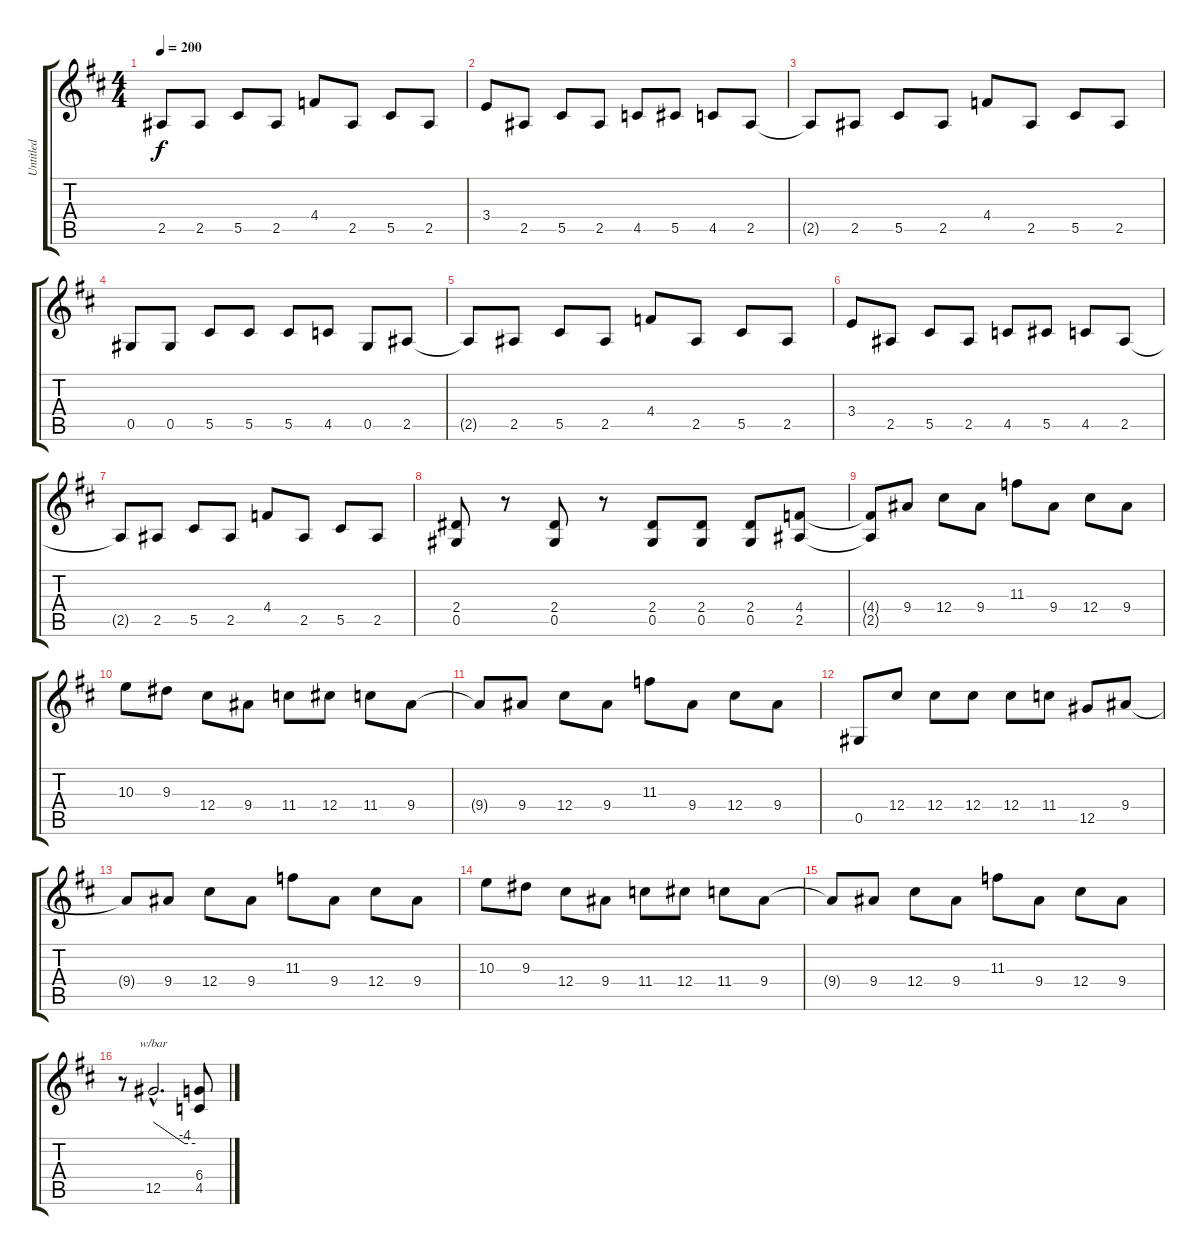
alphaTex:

\track ("Untitled" "Untitled") {instrument distortionguitar}
\staff {score tabs}
\tuning (Eb4 Bb3 Gb3 Db3 Ab2 Eb2) {hide}
\ts (4 4)
\tempo 200
\clef g2
\ks d
2.5.8{dy f} 2.5.8 5.5.8 2.5.8 4.4.8 2.5.8 5.5.8 2.5.8 |
3.4.8 2.5.8 5.5.8 2.5.8 4.5.8 5.5.8 4.5.8 2.5.8 |
2.5{t}.8 2.5.8 5.5.8 2.5.8 4.4.8 2.5.8 5.5.8 2.5.8 |
0.5.8 0.5.8 5.5.8 5.5.8 5.5.8 4.5.8 0.5.8 2.5.8 |
2.5{t}.8 2.5.8 5.5.8 2.5.8 4.4.8 2.5.8 5.5.8 2.5.8 |
3.4.8 2.5.8 5.5.8 2.5.8 4.5.8 5.5.8 4.5.8 2.5.8 |
2.5{t}.8 2.5.8 5.5.8 2.5.8 4.4.8 2.5.8 5.5.8 2.5.8 |
(2.4 0.5).8 r.8 (2.4 0.5).8 r.8 (2.4 0.5).8 (2.4 0.5).8 (2.4 0.5).8 (4.4 2.5).8 |
(4.4{t} 2.5{t}).8 9.4.8 12.4.8 9.4.8 11.3.8 9.4.8 12.4.8 9.4.8 |
10.3.8 9.3.8 12.4.8 9.4.8 11.4.8 12.4.8 11.4.8 9.4.8 |
9.4{t}.8 9.4.8 12.4.8 9.4.8 11.3.8 9.4.8 12.4.8 9.4.8 |
0.5.8 12.4.8 12.4.8 12.4.8 12.4.8 11.4.8 12.5.8 9.4.8 |
9.4{t}.8 9.4.8 12.4.8 9.4.8 11.3.8 9.4.8 12.4.8 9.4.8 |
10.3.8 9.3.8 12.4.8 9.4.8 11.4.8 12.4.8 11.4.8 9.4.8 |
9.4{t}.8 9.4.8 12.4.8 9.4.8 11.3.8 9.4.8 12.4.8 9.4.8 |
r.8 12.5{hac}.2{d tbe (custom default 0 0 45 -16 60 -16)} (6.4 4.5).8
